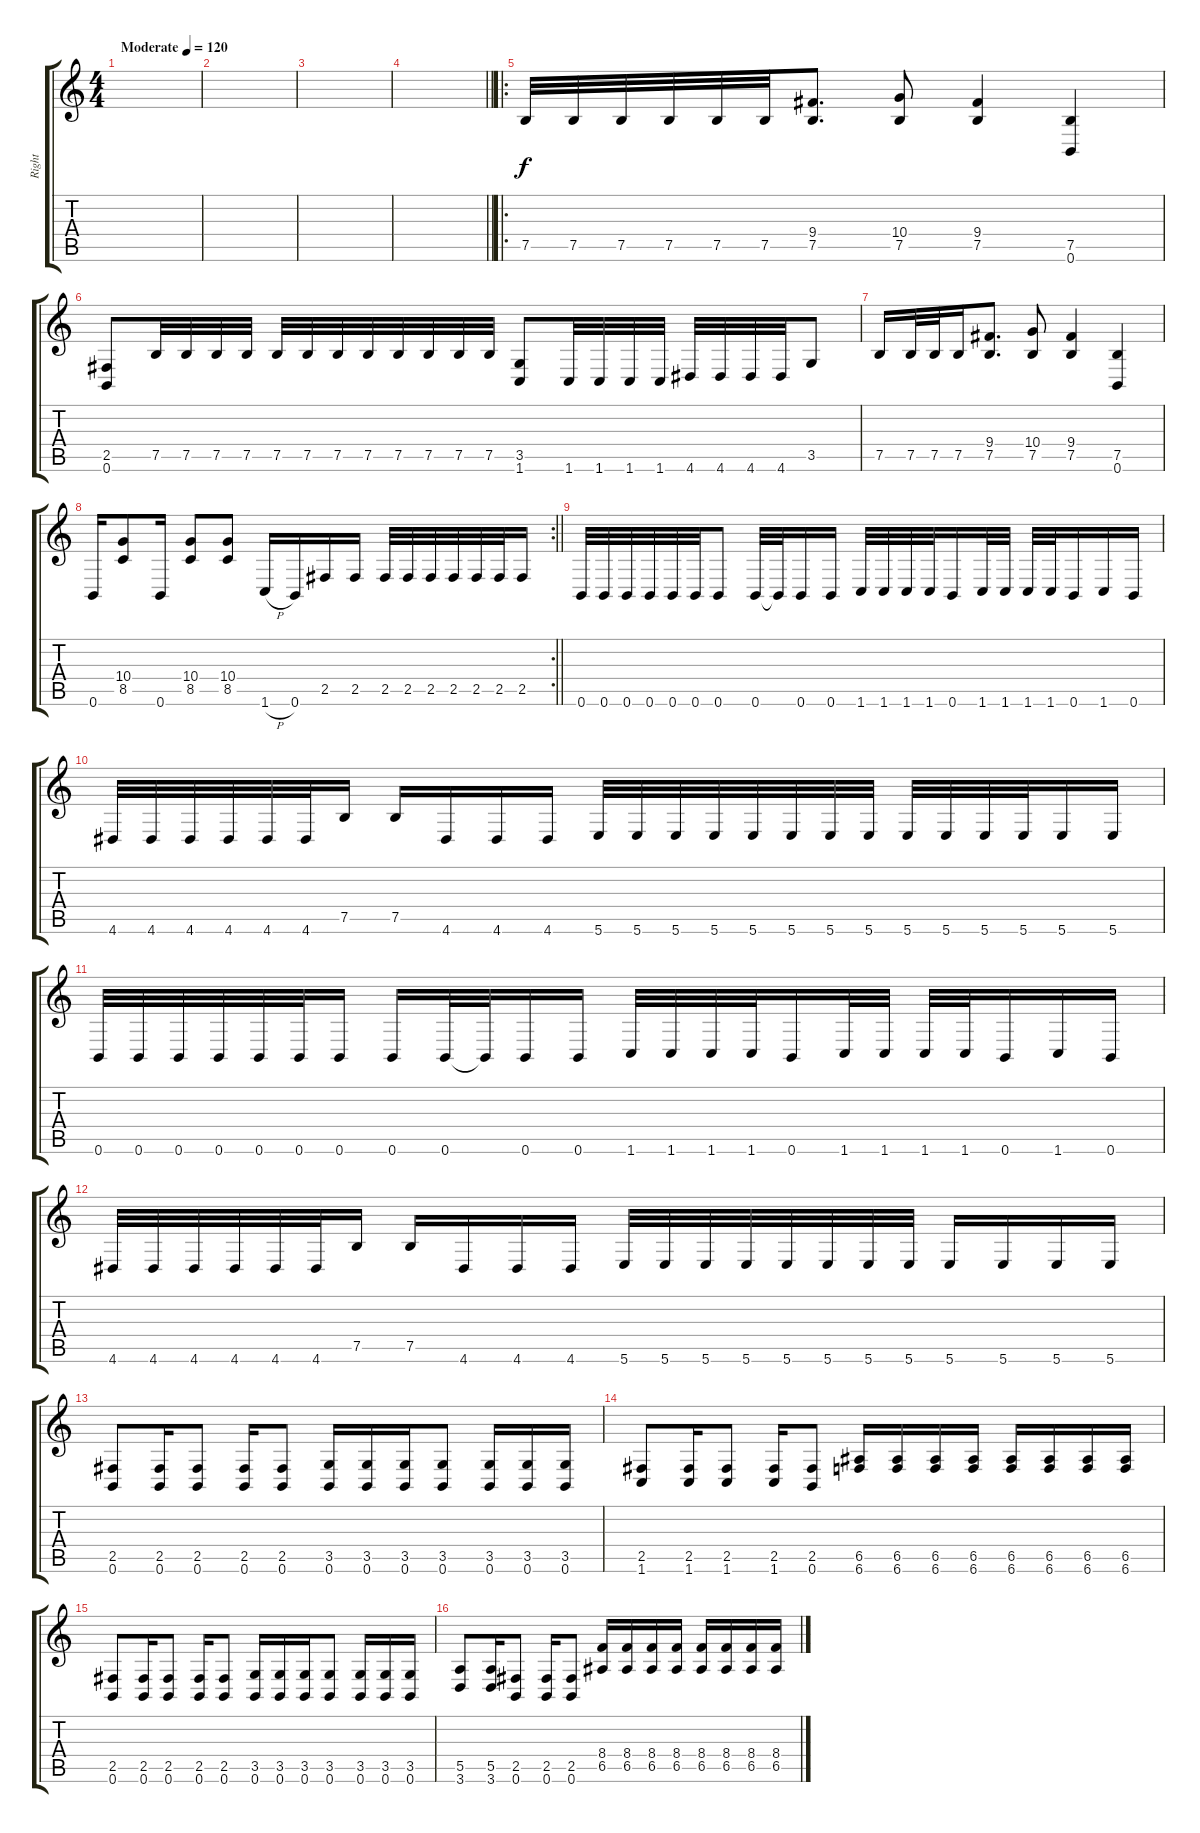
\track ("Right" "Right") {instrument distortionguitar}
\staff {score tabs}
\tuning (B3 Gb3 D3 A2 E2 B1) {hide}
\ts (4 4)
\tempo (120 "Moderate")
\clef g2
\ks c
|
|
|
\barLineRight lightlight
|
\ro
7.5.32 7.5.32 7.5.32 7.5.32 7.5.32 7.5.32 (9.4 7.5).8{d} (10.4 7.5).8 (9.4 7.5).4 (7.5 0.6).4 |
(2.5 0.6).8 7.5.32 7.5.32 7.5.32 7.5.32 7.5.32 7.5.32 7.5.32 7.5.32 7.5.32 7.5.32 7.5.32 7.5.32 (3.5 1.6).8 1.6.32 1.6.32 1.6.32 1.6.32 4.6.32 4.6.32 4.6.32 4.6.32 3.5.8 |
7.5.16 7.5.32 7.5.32 7.5.16 (9.4 7.5).8{d} (10.4 7.5).8 (9.4 7.5).4 (7.5 0.6).4 |
\rc 2
\barLineRight lightlight
0.6.16 (10.4 8.5).8 0.6.16 (10.4 8.5).8 (10.4 8.5).8 1.6{h}.16 0.6.16 2.5.16 2.5.16 2.5.32 2.5.32 2.5.32 2.5.32 2.5.32 2.5.32 2.5.16 |
0.6.32 0.6.32 0.6.32 0.6.32 0.6.32 0.6.32 0.6.8 0.6.32 0.6{t}.32 0.6.16 0.6.16 1.6.32 1.6.32 1.6.32 1.6.32 0.6.16 1.6.32 1.6.32 1.6.32 1.6.32 0.6.16 1.6.16 0.6.16 |
4.6.32 4.6.32 4.6.32 4.6.32 4.6.32 4.6.32 7.5.16 7.5.16 4.6.16 4.6.16 4.6.16 5.6.32 5.6.32 5.6.32 5.6.32 5.6.32 5.6.32 5.6.32 5.6.32 5.6.32 5.6.32 5.6.32 5.6.32 5.6.16 5.6.16 |
0.6.32 0.6.32 0.6.32 0.6.32 0.6.32 0.6.32 0.6.16 0.6.16 0.6.32 0.6{t}.32 0.6.16 0.6.16 1.6.32 1.6.32 1.6.32 1.6.32 0.6.16 1.6.32 1.6.32 1.6.32 1.6.32 0.6.16 1.6.16 0.6.16 |
4.6.32 4.6.32 4.6.32 4.6.32 4.6.32 4.6.32 7.5.16 7.5.16 4.6.16 4.6.16 4.6.16 5.6.32 5.6.32 5.6.32 5.6.32 5.6.32 5.6.32 5.6.32 5.6.32 5.6.16 5.6.16 5.6.16 5.6.16 |
(2.5 0.6).8 (2.5 0.6).16 (2.5 0.6).8 (2.5 0.6).16 (2.5 0.6).8 (3.5 0.6).16 (3.5 0.6).16 (3.5 0.6).16 (3.5 0.6).8 (3.5 0.6).16 (3.5 0.6).16 (3.5 0.6).16 |
(2.5 1.6).8 (2.5 1.6).16 (2.5 1.6).8 (2.5 1.6).16 (2.5 0.6).8 (6.5 6.6).16 (6.5 6.6).16 (6.5 6.6).16 (6.5 6.6).16 (6.5 6.6).16 (6.5 6.6).16 (6.5 6.6).16 (6.5 6.6).16 |
(2.5 0.6).8 (2.5 0.6).16 (2.5 0.6).8 (2.5 0.6).16 (2.5 0.6).8 (3.5 0.6).16 (3.5 0.6).16 (3.5 0.6).16 (3.5 0.6).8 (3.5 0.6).16 (3.5 0.6).16 (3.5 0.6).16 |
(5.5 3.6).8 (5.5 3.6).16 (2.5 0.6).8 (2.5 0.6).16 (2.5 0.6).8 (8.4 6.5).16 (8.4 6.5).16 (8.4 6.5).16 (8.4 6.5).16 (8.4 6.5).16 (8.4 6.5).16 (8.4 6.5).16 (8.4 6.5).16
